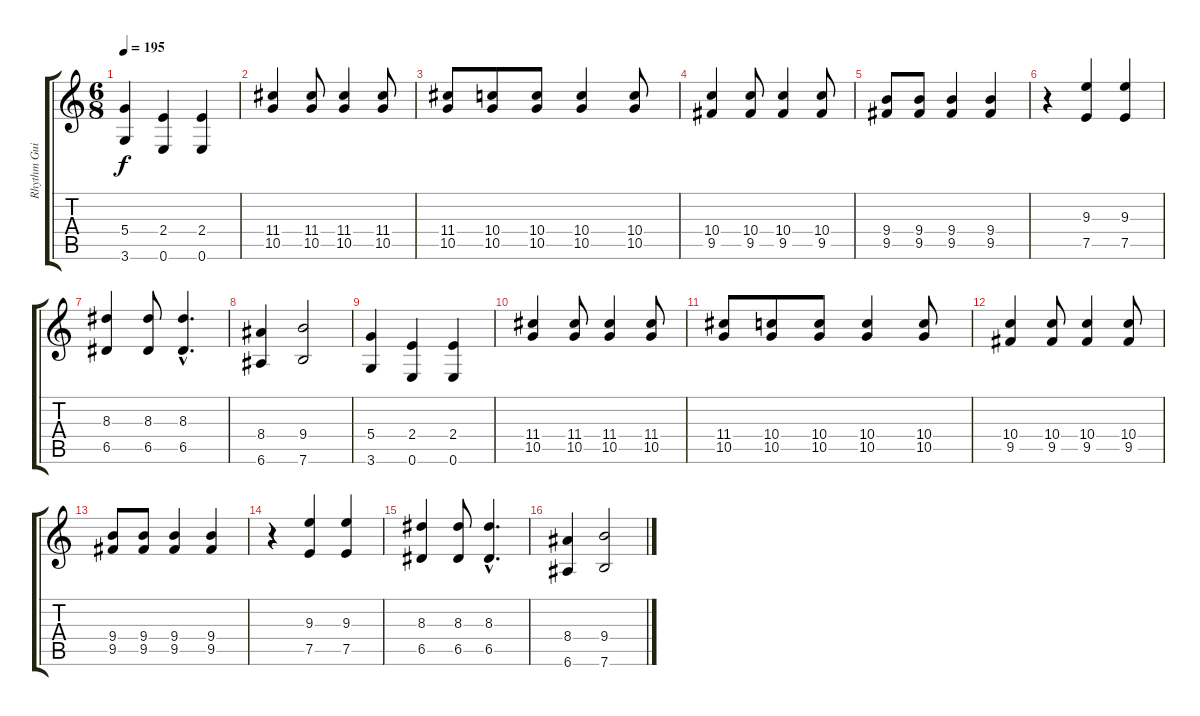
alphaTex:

\track ("Rhythm Guitar" "Rhythm Gui") {instrument distortionguitar}
\staff {score tabs}
\tuning (E4 B3 G3 D3 A2 E2) {hide}
\ts (6 8)
\tempo 195
\clef g2
\ks c
(5.4 3.6).4{dy f} (2.4 0.6).4 (2.4 0.6).4 |
(11.4 10.5).4 (11.4 10.5).8 (11.4 10.5).4 (11.4 10.5).8 |
(11.4 10.5).8 (10.4 10.5).8 (10.4 10.5).8 (10.4 10.5).4 (10.4 10.5).8 |
(10.4 9.5).4 (10.4 9.5).8 (10.4 9.5).4 (10.4 9.5).8 |
(9.4 9.5).8 (9.4 9.5).8 (9.4 9.5).4 (9.4 9.5).4 |
r.4 (9.3 7.5).4 (9.3 7.5).4 |
(8.3 6.5).4 (8.3 6.5).8 (8.3{hac} 6.5{hac}).4{d} |
(8.4 6.6).4 (9.4 7.6).2 |
(5.4 3.6).4 (2.4 0.6).4 (2.4 0.6).4 |
(11.4 10.5).4 (11.4 10.5).8 (11.4 10.5).4 (11.4 10.5).8 |
(11.4 10.5).8 (10.4 10.5).8 (10.4 10.5).8 (10.4 10.5).4 (10.4 10.5).8 |
(10.4 9.5).4 (10.4 9.5).8 (10.4 9.5).4 (10.4 9.5).8 |
(9.4 9.5).8 (9.4 9.5).8 (9.4 9.5).4 (9.4 9.5).4 |
r.4 (9.3 7.5).4 (9.3 7.5).4 |
(8.3 6.5).4 (8.3 6.5).8 (8.3{hac} 6.5{hac}).4{d} |
(8.4 6.6).4 (9.4 7.6).2
